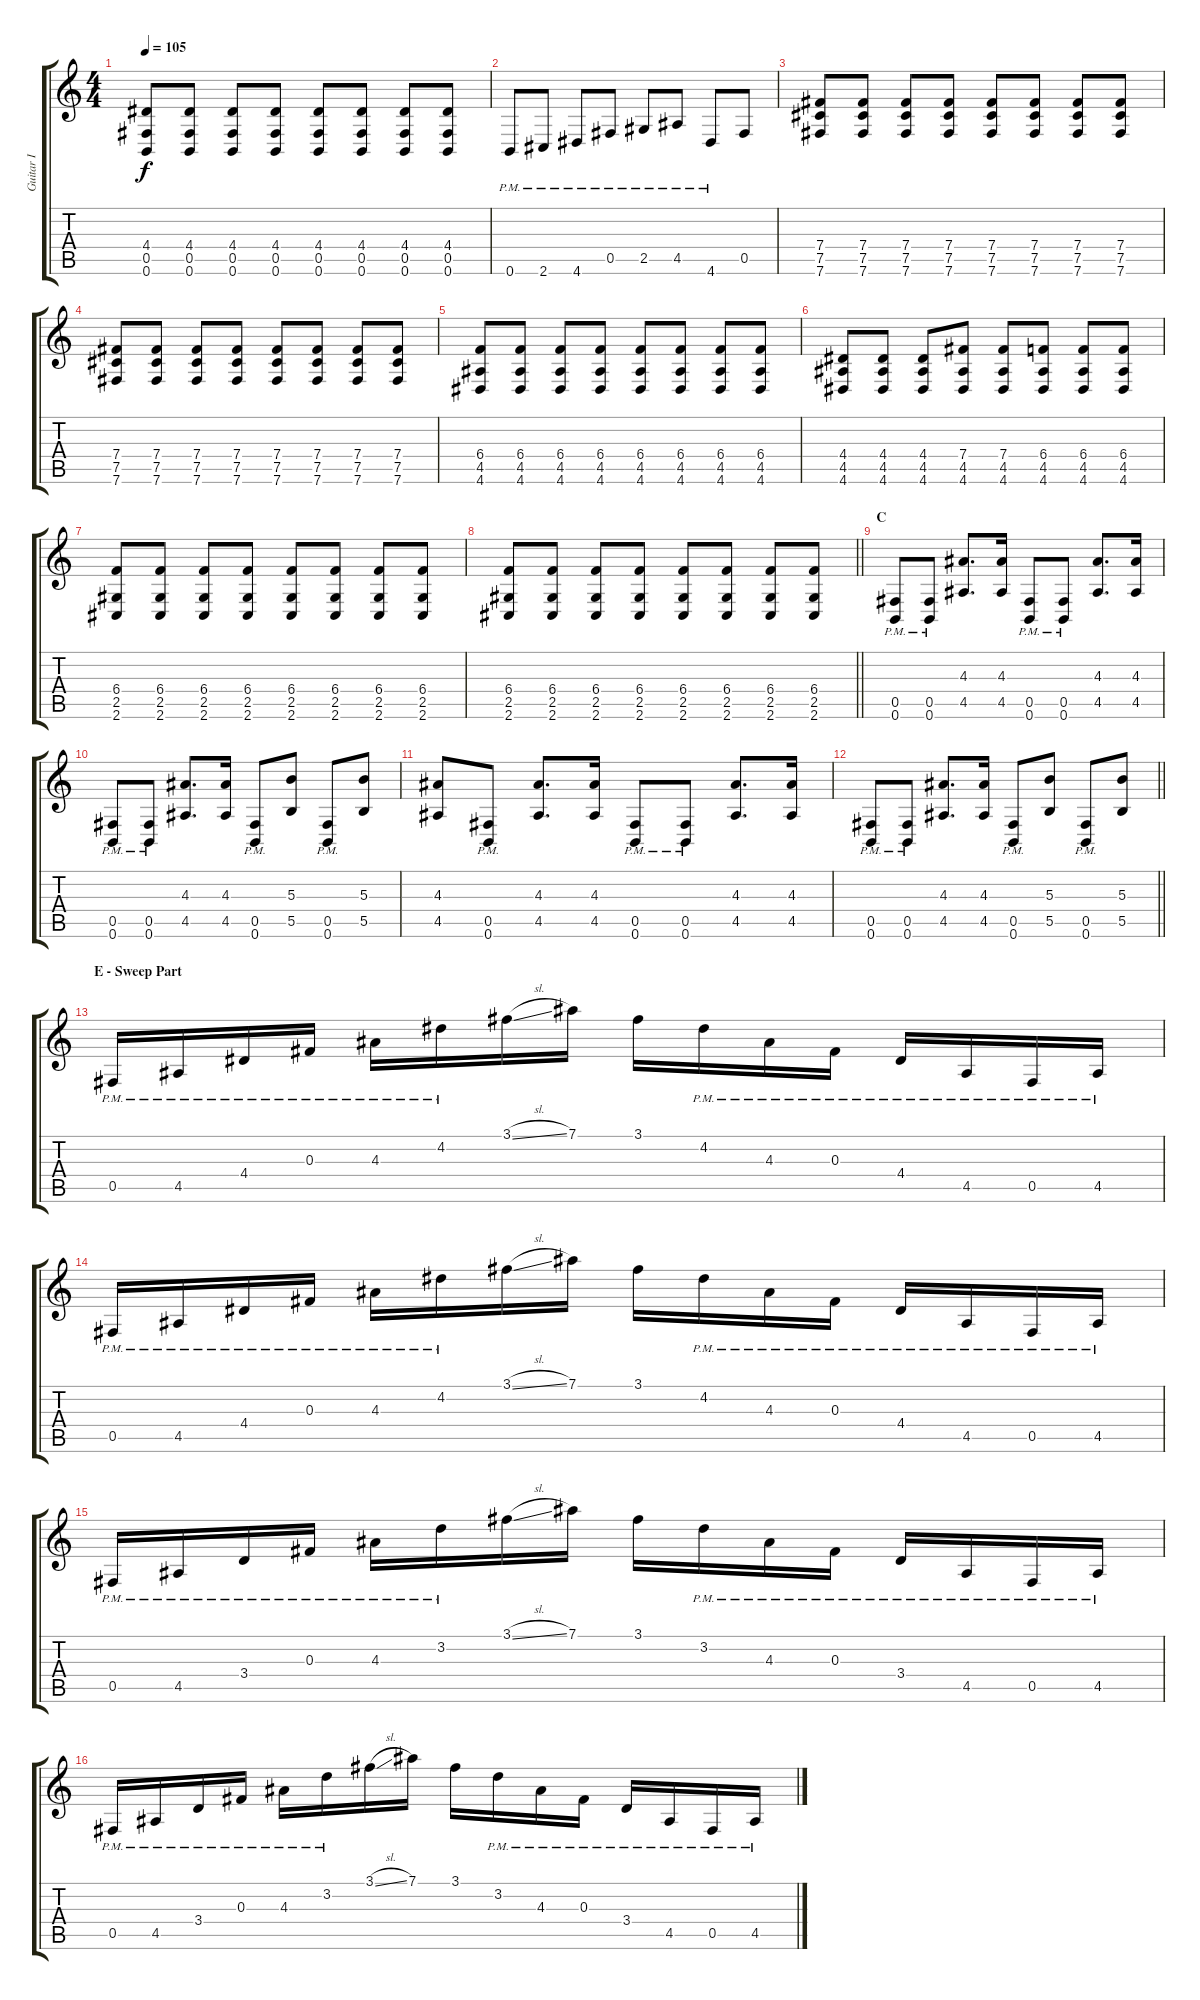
\track ("Guitar I" "Guitar I") {instrument distortionguitar}
\staff {score tabs}
\tuning (Eb4 B3 Gb3 B2 Gb2 B1) {hide}
\ts (4 4)
\tempo 105
\clef g2
\ks c
(4.4 0.5 0.6).8{dy f} (4.4 0.5 0.6).8 (4.4 0.5 0.6).8 (4.4 0.5 0.6).8 (4.4 0.5 0.6).8 (4.4 0.5 0.6).8 (4.4 0.5 0.6).8 (4.4 0.5 0.6).8 |
0.6{pm}.8 2.6{pm}.8 4.6{pm}.8 0.5{pm}.8 2.5{pm}.8 4.5{pm}.8 4.6{pm}.8 0.5.8 |
(7.4 7.5 7.6).8 (7.4 7.5 7.6).8 (7.4 7.5 7.6).8 (7.4 7.5 7.6).8 (7.4 7.5 7.6).8 (7.4 7.5 7.6).8 (7.4 7.5 7.6).8 (7.4 7.5 7.6).8 |
(7.4 7.5 7.6).8 (7.4 7.5 7.6).8 (7.4 7.5 7.6).8 (7.4 7.5 7.6).8 (7.4 7.5 7.6).8 (7.4 7.5 7.6).8 (7.4 7.5 7.6).8 (7.4 7.5 7.6).8 |
(6.4 4.5 4.6).8 (6.4 4.5 4.6).8 (6.4 4.5 4.6).8 (6.4 4.5 4.6).8 (6.4 4.5 4.6).8 (6.4 4.5 4.6).8 (6.4 4.5 4.6).8 (6.4 4.5 4.6).8 |
(4.4 4.5 4.6).8 (4.4 4.5 4.6).8 (4.4 4.5 4.6).8 (7.4 4.5 4.6).8 (7.4 4.5 4.6).8 (6.4 4.5 4.6).8 (6.4 4.5 4.6).8 (6.4 4.5 4.6).8 |
(6.4 2.5 2.6).8 (6.4 2.5 2.6).8 (6.4 2.5 2.6).8 (6.4 2.5 2.6).8 (6.4 2.5 2.6).8 (6.4 2.5 2.6).8 (6.4 2.5 2.6).8 (6.4 2.5 2.6).8 |
\barLineRight lightlight
(6.4 2.5 2.6).8 (6.4 2.5 2.6).8 (6.4 2.5 2.6).8 (6.4 2.5 2.6).8 (6.4 2.5 2.6).8 (6.4 2.5 2.6).8 (6.4 2.5 2.6).8 (6.4 2.5 2.6).8 |
\section ("" "C")
(0.5{pm} 0.6{pm}).8 (0.5{pm} 0.6{pm}).8 (4.3 4.5).8{d} (4.3 4.5).16 (0.5{pm} 0.6{pm}).8 (0.5{pm} 0.6{pm}).8 (4.3 4.5).8{d} (4.3 4.5).16 |
(0.5{pm} 0.6{pm}).8 (0.5{pm} 0.6{pm}).8 (4.3 4.5).8{d} (4.3 4.5).16 (0.5{pm} 0.6{pm}).8 (5.3 5.5).8 (0.5{pm} 0.6{pm}).8 (5.3 5.5).8 |
(4.3 4.5).8 (0.5{pm} 0.6{pm}).8 (4.3 4.5).8{d} (4.3 4.5).16 (0.5{pm} 0.6{pm}).8 (0.5{pm} 0.6{pm}).8 (4.3 4.5).8{d} (4.3 4.5).16 |
\barLineRight lightlight
(0.5{pm} 0.6{pm}).8 (0.5{pm} 0.6{pm}).8 (4.3 4.5).8{d} (4.3 4.5).16 (0.5{pm} 0.6{pm}).8 (5.3 5.5).8 (0.5{pm} 0.6{pm}).8 (5.3 5.5).8 |
\section ("" "E - Sweep Part")
0.5{pm}.16 4.5{pm}.16 4.4{pm}.16 0.3{pm}.16 4.3{pm}.16 4.2{pm}.16 3.1{sl}.16 7.1.16 3.1.16 4.2{pm}.16 4.3{pm}.16 0.3{pm}.16 4.4{pm}.16 4.5{pm}.16 0.5{pm}.16 4.5{pm}.16 |
0.5{pm}.16 4.5{pm}.16 4.4{pm}.16 0.3{pm}.16 4.3{pm}.16 4.2{pm}.16 3.1{sl}.16 7.1.16 3.1.16 4.2{pm}.16 4.3{pm}.16 0.3{pm}.16 4.4{pm}.16 4.5{pm}.16 0.5{pm}.16 4.5{pm}.16 |
0.5{pm}.16 4.5{pm}.16 3.4{pm}.16 0.3{pm}.16 4.3{pm}.16 3.2{pm}.16 3.1{sl}.16 7.1.16 3.1.16 3.2{pm}.16 4.3{pm}.16 0.3{pm}.16 3.4{pm}.16 4.5{pm}.16 0.5{pm}.16 4.5{pm}.16 |
0.5{pm}.16 4.5{pm}.16 3.4{pm}.16 0.3{pm}.16 4.3{pm}.16 3.2{pm}.16 3.1{sl}.16 7.1.16 3.1.16 3.2{pm}.16 4.3{pm}.16 0.3{pm}.16 3.4{pm}.16 4.5{pm}.16 0.5{pm}.16 4.5{pm}.16
